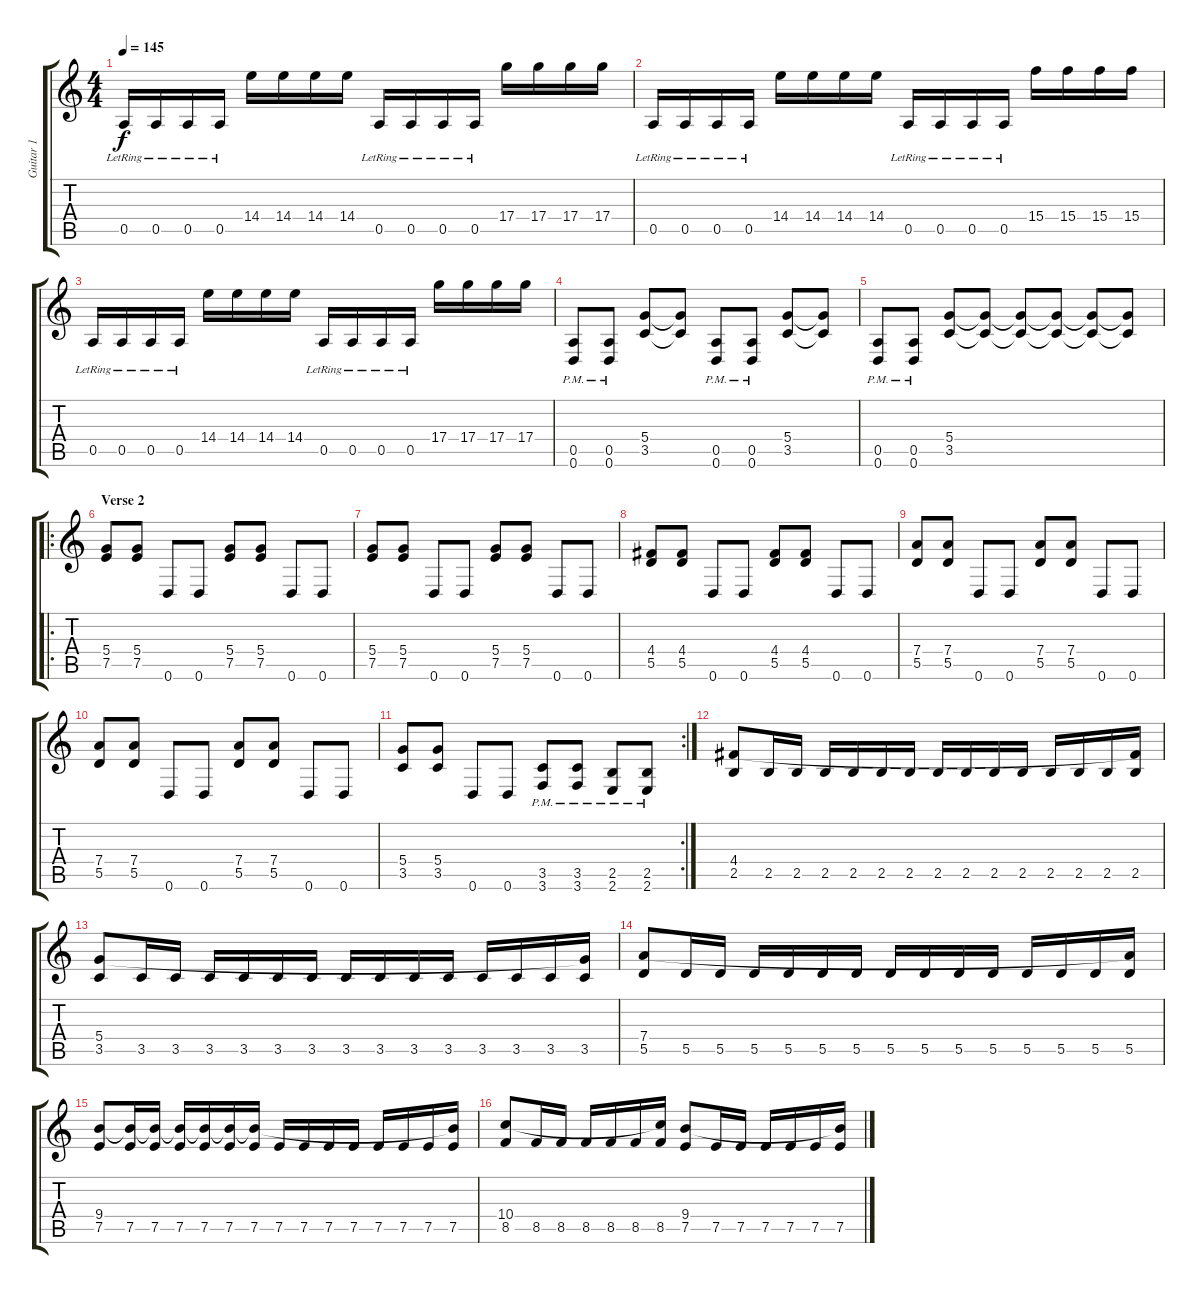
\track ("Guitar 1" "Guitar 1") {instrument distortionguitar}
\staff {score tabs}
\tuning (E4 B3 G3 D3 A2 D2) {hide}
\ts (4 4)
\tempo 145
\clef g2
\ks c
0.5{lr}.16{dy f} 0.5{lr}.16 0.5{lr}.16 0.5{lr}.16 14.4.16 14.4.16 14.4.16 14.4.16 0.5{lr}.16 0.5{lr}.16 0.5{lr}.16 0.5{lr}.16 17.4.16 17.4.16 17.4.16 17.4.16 |
0.5{lr}.16 0.5{lr}.16 0.5{lr}.16 0.5{lr}.16 14.4.16 14.4.16 14.4.16 14.4.16 0.5{lr}.16 0.5{lr}.16 0.5{lr}.16 0.5{lr}.16 15.4.16 15.4.16 15.4.16 15.4.16 |
0.5{lr}.16 0.5{lr}.16 0.5{lr}.16 0.5{lr}.16 14.4.16 14.4.16 14.4.16 14.4.16 0.5{lr}.16 0.5{lr}.16 0.5{lr}.16 0.5{lr}.16 17.4.16 17.4.16 17.4.16 17.4.16 |
(0.5{pm} 0.6{pm}).8 (0.5{pm} 0.6{pm}).8 (5.4 3.5).8 (5.4{t} 3.5{t}).8 (0.5{pm} 0.6{pm}).8 (0.5{pm} 0.6).8 (5.4 3.5).8 (5.4{t} 3.5{t}).8 |
(0.5{pm} 0.6{pm}).8 (0.5{pm} 0.6{pm}).8 (5.4 3.5).8 (5.4{t} 3.5{t}).8 (5.4{t} 3.5{t}).8 (5.4{t} 3.5{t}).8 (5.4{t} 3.5{t}).8 (5.4{t} 3.5{t}).8 |
\ro
\section ("" "Verse 2")
(5.4 7.5).8 (5.4 7.5).8 0.6.8 0.6.8 (5.4 7.5).8 (5.4 7.5).8 0.6.8 0.6.8 |
(5.4 7.5).8 (5.4 7.5).8 0.6.8 0.6.8 (5.4 7.5).8 (5.4 7.5).8 0.6.8 0.6.8 |
(4.4 5.5).8 (4.4 5.5).8 0.6.8 0.6.8 (4.4 5.5).8 (4.4 5.5).8 0.6.8 0.6.8 |
(7.4 5.5).8 (7.4 5.5).8 0.6.8 0.6.8 (7.4 5.5).8 (7.4 5.5).8 0.6.8 0.6.8 |
(7.4 5.5).8 (7.4 5.5).8 0.6.8 0.6.8 (7.4 5.5).8 (7.4 5.5).8 0.6.8 0.6.8 |
\rc 2
(5.4 3.5).8 (5.4 3.5).8 0.6.8 0.6.8 (3.5{pm} 3.6).8 (3.5{pm} 3.6{pm}).8 (2.5{pm} 2.6{pm}).8 (2.5{pm} 2.6{pm}).8 |
(4.4 2.5).8 2.5.16 2.5.16 2.5.16 2.5.16 2.5.16 2.5.16 2.5.16 2.5.16 2.5.16 2.5.16 2.5.16 2.5.16 2.5.16 (4.4{t} 2.5).16 |
(5.4 3.5).8 3.5.16 3.5.16 3.5.16 3.5.16 3.5.16 3.5.16 3.5.16 3.5.16 3.5.16 3.5.16 3.5.16 3.5.16 3.5.16 (5.4{t} 3.5).16 |
(7.4 5.5).8 5.5.16 5.5.16 5.5.16 5.5.16 5.5.16 5.5.16 5.5.16 5.5.16 5.5.16 5.5.16 5.5.16 5.5.16 5.5.16 (7.4{t} 5.5).16 |
(9.4 7.5).8 (9.4{t} 7.5).16 (9.4{t} 7.5).16 (9.4{t} 7.5).16 (9.4{t} 7.5).16 (9.4{t} 7.5).16 (9.4{t} 7.5).16 7.5.16 7.5.16 7.5.16 7.5.16 7.5.16 7.5.16 7.5.16 (9.4{t} 7.5).16 |
(10.4 8.5).8 8.5.16 8.5.16 8.5.16 8.5.16 8.5.16 (10.4{t} 8.5).16 (9.4 7.5).8 7.5.16 7.5.16 7.5.16 7.5.16 7.5.16 (9.4{t} 7.5).16
